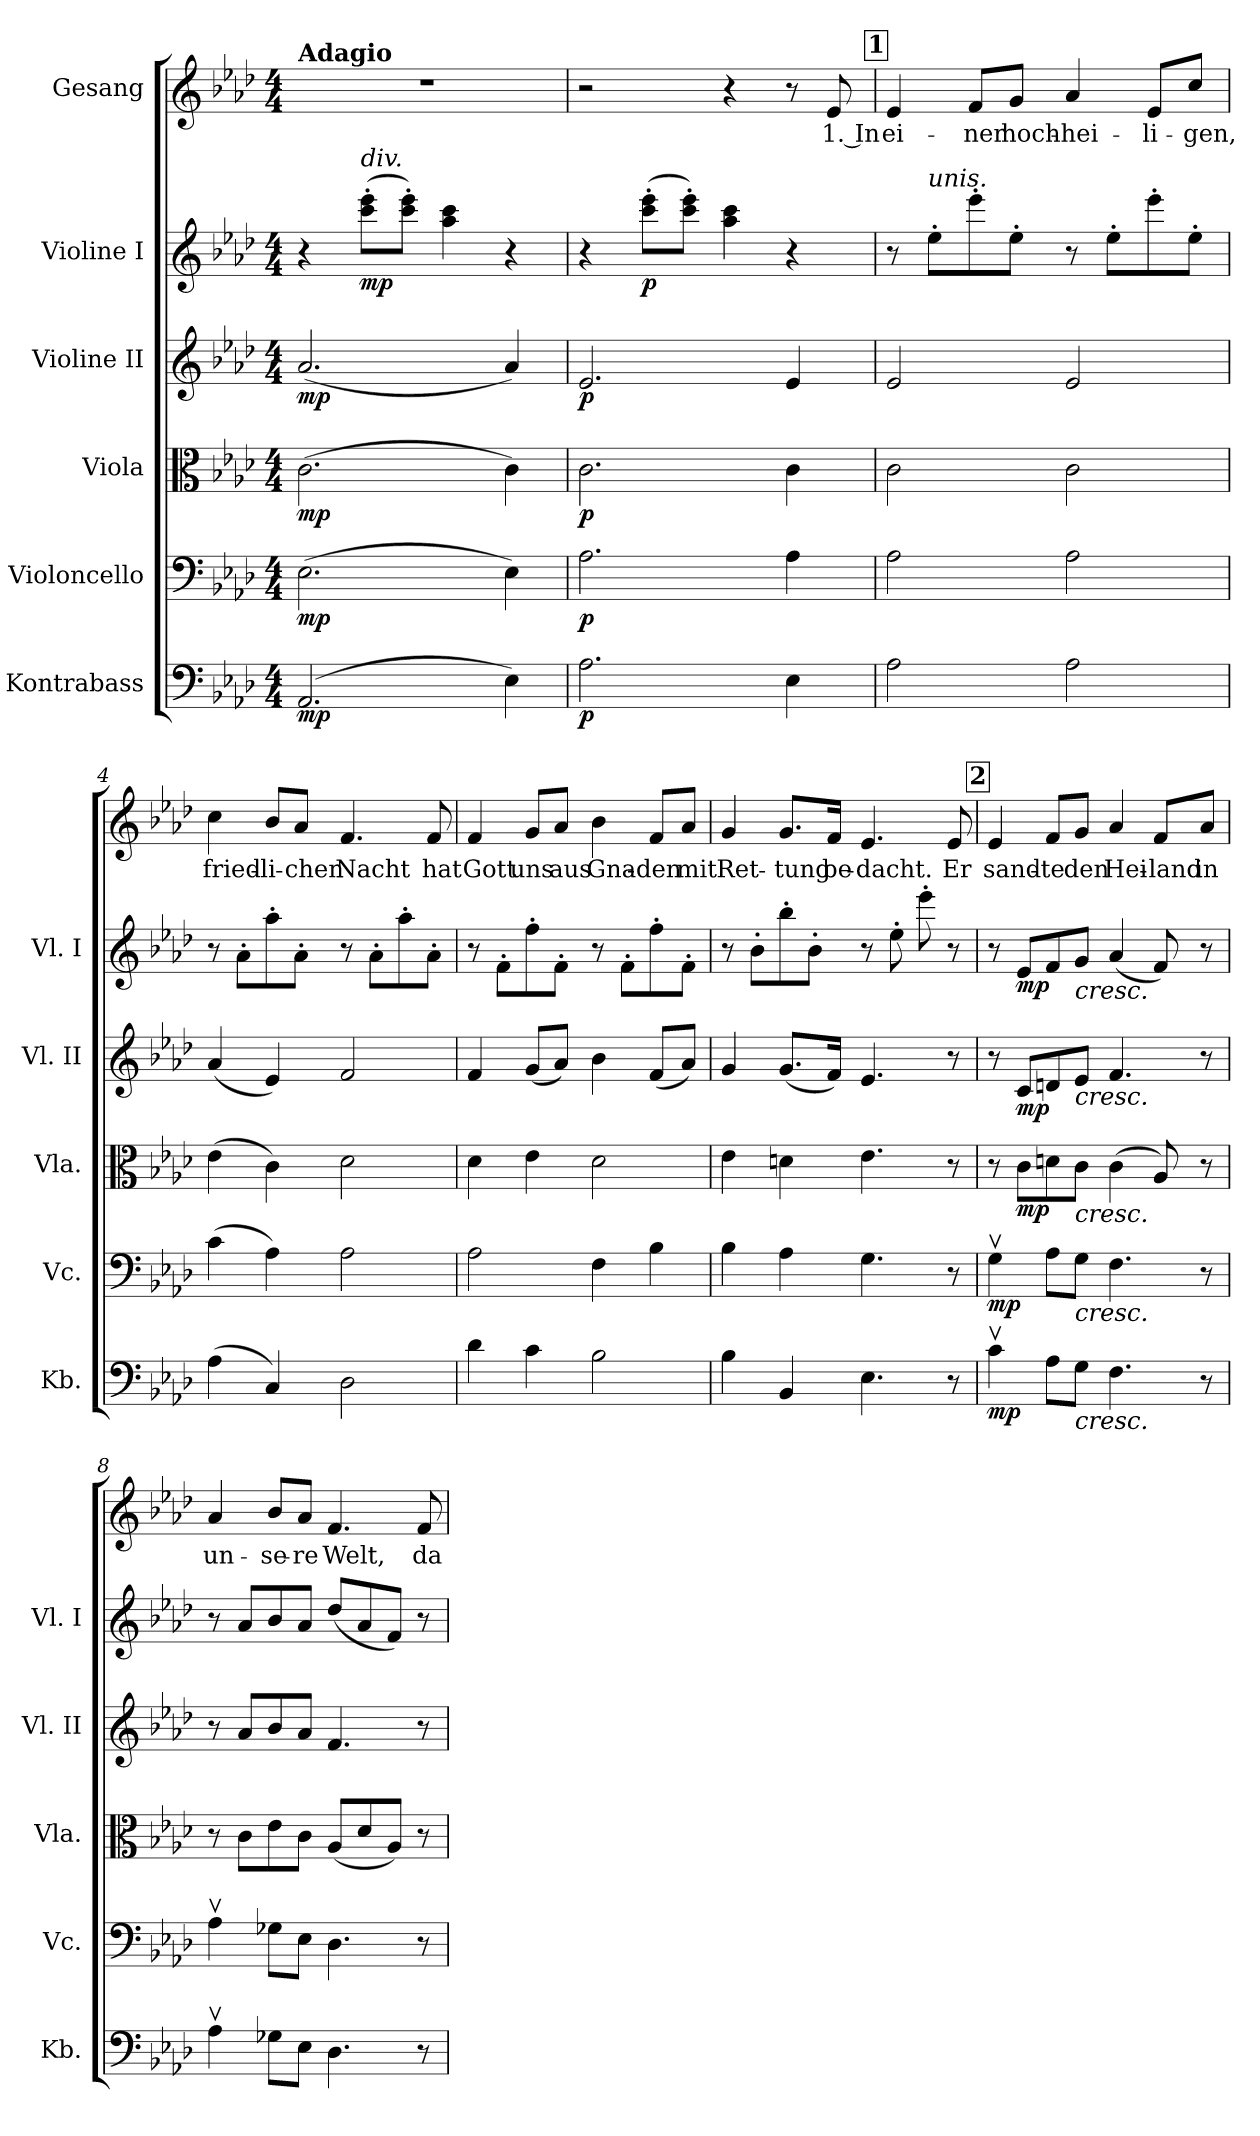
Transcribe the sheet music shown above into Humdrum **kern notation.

**kern	**dynam	**kern	**dynam	**kern	**dynam	**kern	**dynam	**kern	**dynam	**kern	**text
*part6	*part6	*part5	*part5	*part4	*part4	*part3	*part3	*part2	*part2	*part1	*part1
*staff6	*staff6	*staff5	*staff5	*staff4	*staff4	*staff3	*staff3	*staff2	*staff2	*staff1	*staff1
*I"Kontrabass	*	*I"Violoncello	*	*I"Viola	*	*I"Violine II	*	*I"Violine I	*	*I"Gesang	*
*I'Kb.	*	*I'Vc.	*	*I'Vla.	*	*I'Vl. II	*	*I'Vl. I	*	*	*
*clefF4	*	*clefF4	*	*clefC3	*	*clefG2	*	*clefG2	*	*clefG2	*
*ITrd7c12	*	*	*	*	*	*	*	*	*	*	*
*k[b-e-a-d-]	*	*k[b-e-a-d-]	*	*k[b-e-a-d-]	*	*k[b-e-a-d-]	*	*k[b-e-a-d-]	*	*k[b-e-a-d-]	*
*A-:	*	*A-:	*	*A-:	*	*A-:	*	*A-:	*	*A-:	*
*M4/4	*	*M4/4	*	*M4/4	*	*M4/4	*	*M4/4	*	*M4/4	*
*MM74	*	*MM74	*	*MM74	*	*MM74	*	*MM74	*	*MM74	*
=1	=1	=1	=1	=1	=1	=1	=1	=1	=1	=1	=1
!	!	!	!	!	!	!	!	!	!	!LO:TX:a:B:t=Adagio	!
!	!LO:DY:b	!	!LO:DY:b	!	!LO:DY:b	!	!LO:DY:b	!	!	!	!
(2.AAA-/	mp	(>2.E-\	mp	(>2.c\	mp	(<2.a-/	mp	4r	.	1r	.
!	!	!	!	!	!	!	!	!LO:TX:a:i:t=div.	!	!	!
!	!	!	!	!	!	!	!	!	!LO:DY:b	!	!
.	.	.	.	.	.	.	.	(>8ccc\'> 8eee-\'>L	mp	.	.
.	.	.	.	.	.	.	.	8ccc\'> 8eee-\'>J)	.	.	.
.	.	.	.	.	.	.	.	4aa-\ 4ccc\	.	.	.
4EE-\)	.	4E->\)	.	4c>\)	.	4a-</)	.	4r	.	.	.
=2	=2	=2	=2	=2	=2	=2	=2	=2	=2	=2	=2
!	!LO:DY:b	!	!LO:DY:b	!	!LO:DY:b	!	!LO:DY:b	!	!	!	!
2.AA-\	p	2.A-\	p	2.c\	p	2.e-/	p	4r	.	2r	.
!	!	!	!	!	!	!	!	!	!LO:DY:b	!	!
.	.	.	.	.	.	.	.	(>8ccc\'> 8eee-\'>L	p	.	.
.	.	.	.	.	.	.	.	8ccc\'> 8eee-\'>J)	.	.	.
.	.	.	.	.	.	.	.	4aa-\ 4ccc\	.	4r	.
4EE-\	.	4A->\	.	4c>\	.	4e-</	.	4r	.	8r	.
!	!	!	!	!	!	!	!	!	!	!	!LO:LY:b
.	.	.	.	.	.	.	.	.	.	8e-/	1. In
!!LO:REH:place=s1:a:B:fs=11:t=1
=3	=3	=3	=3	=3	=3	=3	=3	=3	=3	=3	=3
!	!	!	!	!	!	!	!	!	!	!	!LO:LY:b
2AA-\	.	2A-\	.	2c\	.	2e-/	.	8r	.	4e-/	ei-
!	!	!	!	!	!	!	!	!LO:TX:a:i:t=unis.	!	!	!
.	.	.	.	.	.	.	.	8ee-'>\L	.	.	.
!	!	!	!	!	!	!	!	!	!	!	!LO:LY:b
.	.	.	.	.	.	.	.	8eee-'>\	.	8f/L	-ner
!	!	!	!	!	!	!	!	!	!	!	!LO:LY:b
.	.	.	.	.	.	.	.	8ee-'>\J	.	8g/J	hoch-
!	!	!	!	!	!	!	!	!	!	!	!LO:LY:b
2AA-\	.	2A-\	.	2c\	.	2e-/	.	8r	.	4a-/	-hei-
.	.	.	.	.	.	.	.	8ee-'>\L	.	.	.
!	!	!	!	!	!	!	!	!	!	!	!LO:LY:b
.	.	.	.	.	.	.	.	8eee-'>\	.	8e-/L	-li-
!	!	!	!	!	!	!	!	!	!	!	!LO:LY:b
.	.	.	.	.	.	.	.	8ee-'>\J	.	8cc/J	-gen,
=4	=4	=4	=4	=4	=4	=4	=4	=4	=4	=4	=4
!	!	!	!	!	!	!	!	!	!	!	!LO:LY:b
(>4AA-\	.	(>4c\	.	(>4e-\	.	(<4a-/	.	8r	.	4cc\	fried-
.	.	.	.	.	.	.	.	8a-'>\L	.	.	.
!	!	!	!	!	!	!	!	!	!	!	!LO:LY:b
4CC/)	.	4A-\)	.	4c\)	.	4e-/)	.	8aa-'>\	.	8b-/L	-li-
!	!	!	!	!	!	!	!	!	!	!	!LO:LY:b
.	.	.	.	.	.	.	.	8a-'>\J	.	8a-/J	-chen
!	!	!	!	!	!	!	!	!	!	!	!LO:LY:b
2DD-\	.	2A-\	.	2d-\	.	2f/	.	8r	.	4.f/	Nacht
.	.	.	.	.	.	.	.	8a-'>\L	.	.	.
.	.	.	.	.	.	.	.	8aa-'>\	.	.	.
!	!	!	!	!	!	!	!	!	!	!	!LO:LY:b
.	.	.	.	.	.	.	.	8a-'>\J	.	8f/	hat
!!LO:LB:g=z
=5	=5	=5	=5	=5	=5	=5	=5	=5	=5	=5	=5
!	!	!	!	!	!	!	!	!	!	!	!LO:LY:b
4D-\	.	2A-\	.	4d-\	.	4f/	.	8r	.	4f/	Gott
.	.	.	.	.	.	.	.	8f'>\L	.	.	.
!	!	!	!	!	!	!	!	!	!	!	!LO:LY:b
4C\	.	.	.	4e-\	.	(<8g/L	.	8ff'>\	.	8g/L	uns
!	!	!	!	!	!	!	!	!	!	!	!LO:LY:b
.	.	.	.	.	.	8a-/J)	.	8f'>\J	.	8a-/J	aus
!	!	!	!	!	!	!	!	!	!	!	!LO:LY:b
2BB-\	.	4F\	.	2d-\	.	4b-\	.	8r	.	4b-\	Gna-
.	.	.	.	.	.	.	.	8f'>\L	.	.	.
!	!	!	!	!	!	!	!	!	!	!	!LO:LY:b
.	.	4B-\	.	.	.	(<8f/L	.	8ff'>\	.	8f/L	-den
!	!	!	!	!	!	!	!	!	!	!	!LO:LY:b
.	.	.	.	.	.	8a-/J)	.	8f'>\J	.	8a-/J	mit
=6	=6	=6	=6	=6	=6	=6	=6	=6	=6	=6	=6
!	!	!	!	!	!	!	!	!	!	!	!LO:LY:b
4BB-\	.	4B-\	.	4e-\	.	4g/	.	8r	.	4g/	Ret-
.	.	.	.	.	.	.	.	8b-'>\L	.	.	.
!	!	!	!	!	!	!	!	!	!	!	!LO:LY:b
4BBB-/	.	4A-\	.	4dn\	.	(<8.g/L	.	8bb-'>\	.	8.g/L	-tung
.	.	.	.	.	.	.	.	8b-'>\J	.	.	.
!	!	!	!	!	!	!	!	!	!	!	!LO:LY:b
.	.	.	.	.	.	16f/Jk)	.	.	.	16f/Jk	be-
!	!	!	!	!	!	!	!	!	!	!	!LO:LY:b
4.EE-\	.	4.G\	.	4.e-\	.	4.e-/	.	8r	.	4.e-/	-dacht.
.	.	.	.	.	.	.	.	8ee-'>\	.	.	.
.	.	.	.	.	.	.	.	8eee-'>\	.	.	.
!	!	!	!	!	!	!	!	!	!	!	!LO:LY:b
8r	.	8r	.	8r	.	8r	.	8r	.	8e-/	Er
!!LO:REH:place=s1:a:B:fs=11:t=2
=7	=7	=7	=7	=7	=7	=7	=7	=7	=7	=7	=7
!	!LO:DY:b	!	!LO:DY:b	!	!	!	!	!	!	!	!LO:LY:b
4Cv>\	mp	4Gv>\	mp	8r	.	8r	.	8r	.	4e-/	sand-
!	!	!	!	!	!LO:DY:b	!	!LO:DY:b	!	!LO:DY:b	!	!
.	.	.	.	8c\L	mp	8c/L	mp	8e-/L	mp	.	.
!	!	!	!	!	!	!	!	!	!	!	!LO:LY:b
8AA-\L	.	8A-\L	.	8dn\	.	8dn/	.	8f/	.	8f/L	-te
!	!	!	!	!	!	!	!	!LO:TX:b:i:t=cresc.	!	!	!
!	!	!	!	!	!	!LO:TX:b:i:t=cresc.	!	!	!	!	!
!	!	!	!	!LO:TX:b:i:t=cresc.	!	!	!	!	!	!	!
!	!	!LO:TX:b:i:t=cresc.	!	!	!	!	!	!	!	!	!
!LO:TX:b:i:t=cresc.	!	!	!	!	!	!	!	!	!	!	!
!	!	!	!	!	!	!	!	!	!	!	!LO:LY:b
8GG\J	.	8G\J	.	8c\J	.	8e-/J	.	8g/J	.	8g/J	den
!	!	!	!	!	!	!	!	!	!	!	!LO:LY:b
4.FF\	.	4.F\	.	(>4c\	.	4.f/	.	(<4a-/	.	4a-/	Hei-
!	!	!	!	!	!	!	!	!	!	!	!LO:LY:b
.	.	.	.	8A-/)	.	.	.	8f/)	.	8f/L	-land
!	!	!	!	!	!	!	!	!	!	!	!LO:LY:b
8r	.	8r	.	8r	.	8r	.	8r	.	8a-/J	in
=8	=8	=8	=8	=8	=8	=8	=8	=8	=8	=8	=8
!	!	!	!	!	!	!	!	!	!	!	!LO:LY:b
4AA-v>\	.	4A-v>\	.	8r	.	8r	.	8r	.	4a-/	un-
.	.	.	.	8c\L	.	8a-/L	.	8a-/L	.	.	.
!	!	!	!	!	!	!	!	!	!	!	!LO:LY:b
8GG-X\L	.	8G-X\L	.	8e-\	.	8b-/	.	8b-/	.	8b-/L	-se-
!	!	!	!	!	!	!	!	!	!	!	!LO:LY:b
8EE-\J	.	8E-\J	.	8c\J	.	8a-/J	.	8a-/J	.	8a-/J	-re
!	!	!	!	!	!	!	!	!	!	!	!LO:LY:b
4.DD-\	.	4.D-\	.	(<8A-/L	.	4.f/	.	(<8dd-/L	.	4.f/	Welt,
.	.	.	.	8d-/	.	.	.	8a-/	.	.	.
.	.	.	.	8A-/J)	.	.	.	8f/J)	.	.	.
!	!	!	!	!	!	!	!	!	!	!	!LO:LY:b
8r	.	8r	.	8r	.	8r	.	8r	.	8f/	da-
=	=	=	=	=	=	=	=	=	=	=	=
*-	*-	*-	*-	*-	*-	*-	*-	*-	*-	*-	*-
